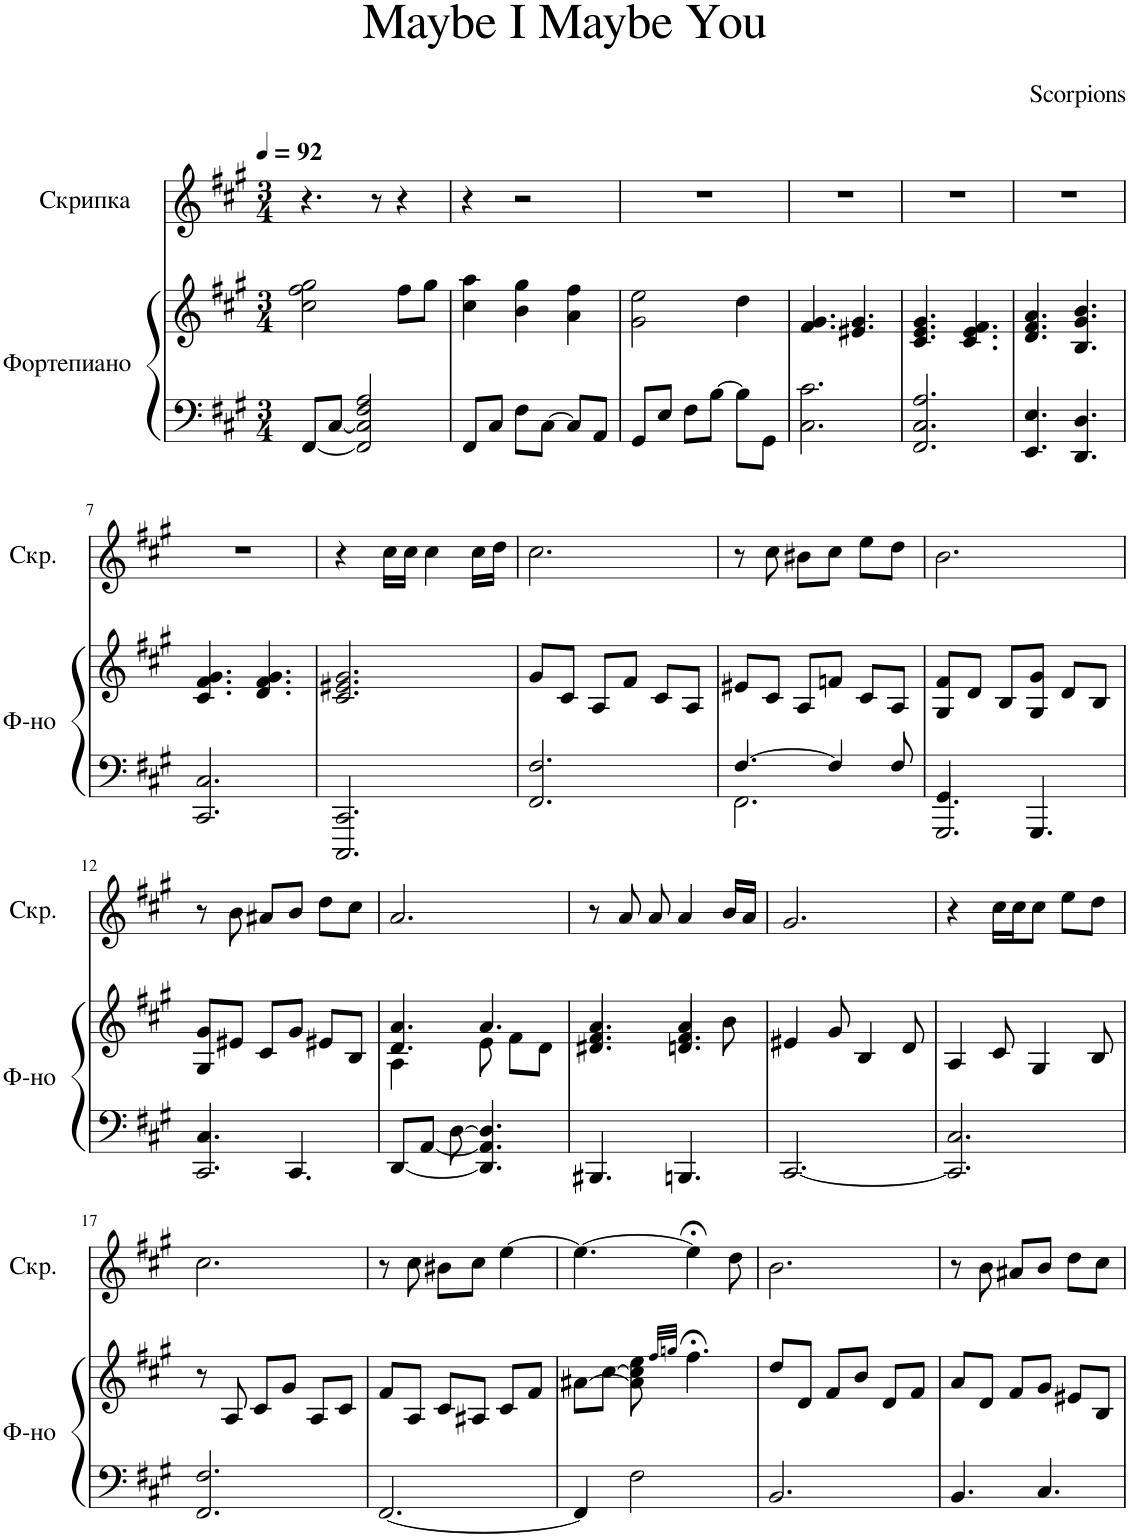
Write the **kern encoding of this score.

**kern	**kern	**kern
*part2	*part2	*part1
*staff3	*staff2	*staff1
*I"Фортепиано	*	*I"Скрипка
*clefF4	*clefG2	*clefG2
*k[f#c#g#]	*k[f#c#g#]	*k[f#c#g#]
*M3/4	*M3/4	*M3/4
*MM92	*MM92	*MM92
=1	=1	=1
[8FF#/L	2cc#\ 2ff#\ 2gg#\	4.r
[8C#/J	.	.
2FF#/] 2C#/] 2F#/ 2A/	.	.
.	.	8r
.	8ff#\L	4r
.	8gg#\J	.
=2	=2	=2
8FF#/L	4cc#\ 4aa\	4r
8C#/J	.	.
8F#\L	4b\ 4gg#\	2r
[8C#\J	.	.
8C#/L]	4a\ 4ff#\	.
8AA/J	.	.
=3	=3	=3
8GG#/L	2g#\ 2ee\	2.r
8E/J	.	.
8F#\L	.	.
[8B\J	.	.
8B\L]	4dd\	.
8GG#\J	.	.
=4	=4	=4
2.C#\ 2.c#\	4.f#/ 4.g#/	2.r
.	4.e#X/ 4.g#/	.
=5	=5	=5
2.FF#/ 2.C#/ 2.A/	4.c#/ 4.e/ 4.g#/	2.r
.	4.c#/ 4.e/ 4.f#/	.
=6	=6	=6
4.EE/ 4.E/	4.d/ 4.f#/ 4.a/	2.r
4.DD/ 4.D/	4.B/ 4.g#/ 4.b/	.
!!LO:LB:g=z
=7	=7	=7
2.CC#/ 2.C#/	4.c#/ 4.f#/ 4.g#/	2.r
.	4.d/ 4.f#/ 4.g#/	.
=8	=8	=8
2.CCC#/ 2.CC#/	2.c#/ 2.e#X/ 2.g#/	4r
.	.	16cc#\LL
.	.	16cc#\JJ
.	.	4cc#\
.	.	16cc#\LL
.	.	16dd\JJ
=9	=9	=9
2.FF#/ 2.F#/	8g#/L	2.cc#\
.	8c#/J	.
.	8A/L	.
.	8f#/J	.
.	8c#/L	.
.	8A/J	.
=10	=10	=10
*^	*	*
[4.F#/	2.FF#\	8e#X/L	8r
.	.	8c#/J	8cc#\
.	.	8A/L	8b#X\L
4F#/]	.	8fn/J	8cc#\J
.	.	8c#/L	8ee\L
8F#/	.	8A/J	8dd\J
=11	=11	=11	=11
2.GGG#/	4.GG#/	8G#/ 8f#/L	2.b\
.	.	8d/J	.
.	.	8B/L	.
.	4.GGG#/	8G#/ 8g#/J	.
.	.	8d/L	.
.	.	8B/J	.
!!LO:LB:g=z
=12	=12	=12	=12
2.CC#/	4.C#/	8G#/ 8g#/L	8r
.	.	8e#X/J	8b\
.	.	8c#/L	8a#X/L
.	4.CC#/	8g#/J	8b/J
.	.	8e#X/L	8dd\L
.	.	8B/J	8cc#\J
*v	*v	*	*
=13	=13	=13
*	*^	*
[8DD/L	4.d/ 4.a/	4A\	2.a/
[8AA/J	.	.	.
[8D\	.	8ryy	.
4.DD/] 4.AA/] 4.D/]	4.a/	8e\	.
.	.	8f#\L	.
.	.	8d\J	.
=14	=14	=14	=14
4.BBB#X/	4.d#X/ 4.f#/	4.a/	8r
.	.	.	8a/
.	.	.	8a/
4.BBBn/	4.dn/ 4.f#/	4a/	4a/
.	.	8b\	16b/LL
.	.	.	16a/JJ
*	*v	*v	*
=15	=15	=15
[2.CC#/	4e#X/	2.g#/
.	8g#/	.
.	4B/	.
.	8d/	.
=16	=16	=16
2.CC#/] 2.C#/	4A/	4r
.	8c#/	16cc#\LL
.	.	16cc#\J
.	4G#/	8cc#\J
.	.	8ee\L
.	8B/	8dd\J
!!LO:LB:g=z
=17	=17	=17
2.FF#/ 2.F#/	8r	2.cc#\
.	8A/	.
.	8c#/L	.
.	8g#/J	.
.	8A/L	.
.	8c#/J	.
=18	=18	=18
[2.FF#/	8f#/L	8r
.	8A/J	8cc#\
.	8c#/L	8b#X\L
.	8A#X/J	8cc#\J
.	8c#/L	[4ee\
.	8f#/J	.
=19	=19	=19
4FF#/]	[8a#X\L	4.ee\_
.	[8cc#\J	.
2F#\	8a#\] 8cc#\] 8ee\	.
.	32qff#/LLL	.
.	32qggn/JJJ	.
.	4.ff#;<\	4ee;<\]
.	.	8dd\
=20	=20	=20
2.BB/	8dd/L	2.b\
.	8d/J	.
.	8f#/L	.
.	8b/J	.
.	8d/L	.
.	8f#/J	.
=21	=21	=21
4.BB/	8a/L	8r
.	8d/J	8b\
.	8f#/L	8a#X/L
4.C#/	8g#/J	8b/J
.	8e#X/L	8dd\L
.	8B/J	8cc#\J
=	=	=
*-	*-	*-
